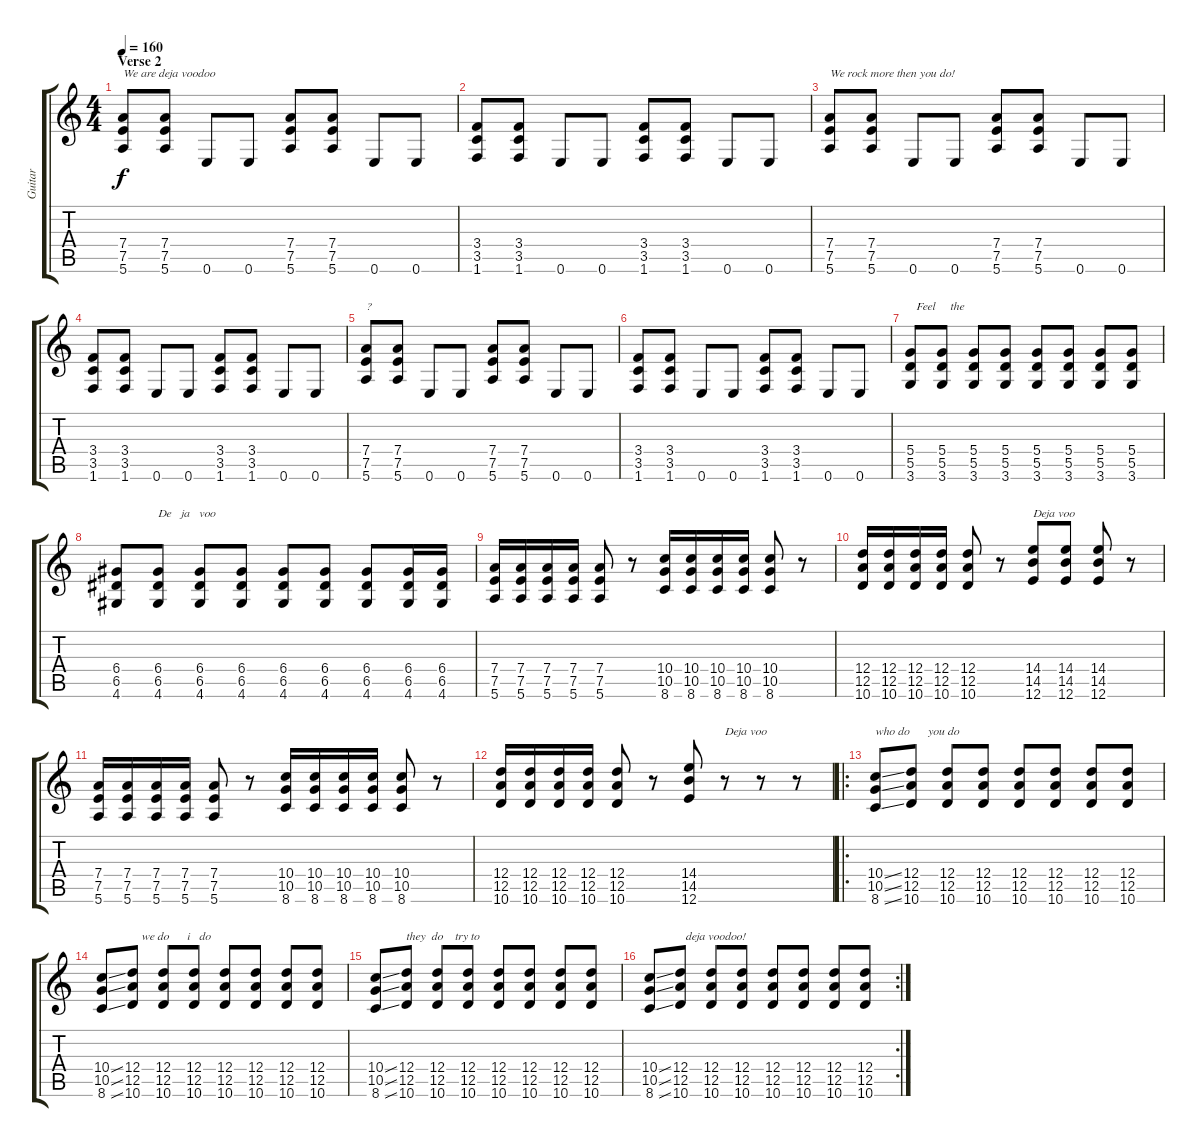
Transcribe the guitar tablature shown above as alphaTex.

\track ("Guitar" "Guitar") {instrument distortionguitar}
\staff {score tabs}
\tuning (E4 B3 G3 D3 A2 E2) {hide}
\ts (4 4)
\section ("" "Verse 2")
\tempo 160
\clef g2
\ks c
(7.4 7.5 5.6).8{txt "We are deja voodoo" dy f} (7.4 7.5 5.6).8 0.6.8 0.6.8 (7.4 7.5 5.6).8 (7.4 7.5 5.6).8 0.6.8 0.6.8 |
(3.4 3.5 1.6).8 (3.4 3.5 1.6).8 0.6.8 0.6.8 (3.4 3.5 1.6).8 (3.4 3.5 1.6).8 0.6.8 0.6.8 |
(7.4 7.5 5.6).8{txt "We rock more then you do!"} (7.4 7.5 5.6).8 0.6.8 0.6.8 (7.4 7.5 5.6).8 (7.4 7.5 5.6).8 0.6.8 0.6.8 |
(3.4 3.5 1.6).8 (3.4 3.5 1.6).8 0.6.8 0.6.8 (3.4 3.5 1.6).8 (3.4 3.5 1.6).8 0.6.8 0.6.8 |
(7.4 7.5 5.6).8{txt "?"} (7.4 7.5 5.6).8 0.6.8 0.6.8 (7.4 7.5 5.6).8 (7.4 7.5 5.6).8 0.6.8 0.6.8 |
(3.4 3.5 1.6).8 (3.4 3.5 1.6).8 0.6.8 0.6.8 (3.4 3.5 1.6).8 (3.4 3.5 1.6).8 0.6.8 0.6.8 |
(5.4 5.5 3.6).8{txt "  Feel     the "} (5.4 5.5 3.6).8 (5.4 5.5 3.6).8 (5.4 5.5 3.6).8 (5.4 5.5 3.6).8 (5.4 5.5 3.6).8 (5.4 5.5 3.6).8 (5.4 5.5 3.6).8 |
(6.4 6.5 4.6).8 (6.4 6.5 4.6).8{txt "De   ja   voo"} (6.4 6.5 4.6).8 (6.4 6.5 4.6).8 (6.4 6.5 4.6).8 (6.4 6.5 4.6).8 (6.4 6.5 4.6).8 (6.4 6.5 4.6).16 (6.4 6.5 4.6).16 |
(7.4 7.5 5.6).16 (7.4 7.5 5.6).16 (7.4 7.5 5.6).16 (7.4 7.5 5.6).16 (7.4 7.5 5.6).8 r.8 (10.4 10.5 8.6).16 (10.4 10.5 8.6).16 (10.4 10.5 8.6).16 (10.4 10.5 8.6).16 (10.4 10.5 8.6).8 r.8 |
(12.4 12.5 10.6).16 (12.4 12.5 10.6).16 (12.4 12.5 10.6).16 (12.4 12.5 10.6).16 (12.4 12.5 10.6).8 r.8 (14.4 14.5 12.6).8{txt "Deja voo"} (14.4 14.5 12.6).8 (14.4 14.5 12.6).8 r.8 |
(7.4 7.5 5.6).16 (7.4 7.5 5.6).16 (7.4 7.5 5.6).16 (7.4 7.5 5.6).16 (7.4 7.5 5.6).8 r.8 (10.4 10.5 8.6).16 (10.4 10.5 8.6).16 (10.4 10.5 8.6).16 (10.4 10.5 8.6).16 (10.4 10.5 8.6).8 r.8 |
(12.4 12.5 10.6).16 (12.4 12.5 10.6).16 (12.4 12.5 10.6).16 (12.4 12.5 10.6).16 (12.4 12.5 10.6).8 r.8 (14.4 14.5 12.6).8 r.8{txt "Deja voo"} r.8 r.8 |
\ro
(10.4{ss} 10.5{ss} 8.6{ss}).8{txt "who do      you do   "} (12.4 12.5 10.6).8 (12.4 12.5 10.6).8 (12.4 12.5 10.6).8 (12.4 12.5 10.6).8 (12.4 12.5 10.6).8 (12.4 12.5 10.6).8 (12.4 12.5 10.6).8 |
(10.4{ss} 10.5{ss} 8.6{ss}).8{txt " "} (12.4 12.5 10.6).8{txt "   we do      i   do"} (12.4 12.5 10.6).8 (12.4 12.5 10.6).8 (12.4 12.5 10.6).8 (12.4 12.5 10.6).8 (12.4 12.5 10.6).8 (12.4 12.5 10.6).8 |
(10.4{ss} 10.5{ss} 8.6{ss}).8 (12.4 12.5 10.6).8{txt "they  do    try to"} (12.4 12.5 10.6).8 (12.4 12.5 10.6).8 (12.4 12.5 10.6).8 (12.4 12.5 10.6).8 (12.4 12.5 10.6).8 (12.4 12.5 10.6).8 |
\rc 2
(10.4{ss} 10.5{ss} 8.6{ss}).8{txt "            deja voodoo!"} (12.4 12.5 10.6).8 (12.4 12.5 10.6).8 (12.4 12.5 10.6).8 (12.4 12.5 10.6).8 (12.4 12.5 10.6).8 (12.4 12.5 10.6).8 (12.4 12.5 10.6).8
